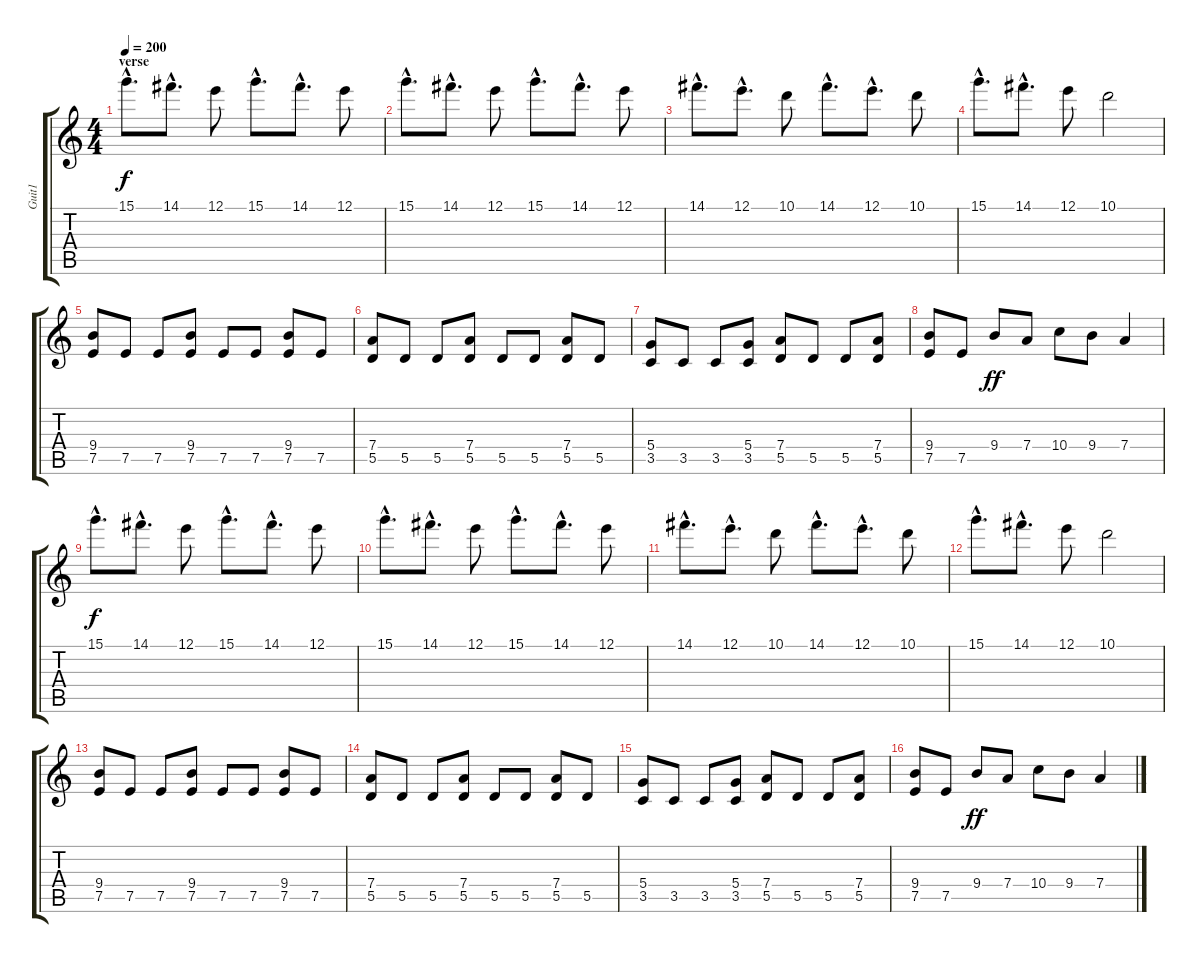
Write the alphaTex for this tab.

\track ("Guit1" "Guit1") {instrument acousticguitarnylon}
\staff {score tabs}
\tuning (E4 B3 G3 D3 A2 E2) {hide}
\ts (4 4)
\section ("" "verse")
\tempo 200
\clef g2
\ks c
15.1{hac}.8{d dy f} 14.1{hac}.8{d} 12.1.8 15.1{hac}.8{d} 14.1{hac}.8{d} 12.1.8 |
15.1{hac}.8{d} 14.1{hac}.8{d} 12.1.8 15.1{hac}.8{d} 14.1{hac}.8{d} 12.1.8 |
14.1{hac}.8{d} 12.1{hac}.8{d} 10.1.8 14.1{hac}.8{d} 12.1{hac}.8{d} 10.1.8 |
15.1{hac}.8{d} 14.1{hac}.8{d} 12.1.8 10.1.2 |
(9.4 7.5).8 7.5.8 7.5.8 (9.4 7.5).8 7.5.8 7.5.8 (9.4 7.5).8 7.5.8 |
(7.4 5.5).8 5.5.8 5.5.8 (7.4 5.5).8 5.5.8 5.5.8 (7.4 5.5).8 5.5.8 |
(5.4 3.5).8 3.5.8 3.5.8 (5.4 3.5).8 (7.4 5.5).8 5.5.8 5.5.8 (7.4 5.5).8 |
(9.4 7.5).8 7.5.8 9.4.8{dy ff} 7.4.8 10.4.8 9.4.8 7.4.4 |
15.1{hac}.8{d dy f} 14.1{hac}.8{d} 12.1.8 15.1{hac}.8{d} 14.1{hac}.8{d} 12.1.8 |
15.1{hac}.8{d} 14.1{hac}.8{d} 12.1.8 15.1{hac}.8{d} 14.1{hac}.8{d} 12.1.8 |
14.1{hac}.8{d} 12.1{hac}.8{d} 10.1.8 14.1{hac}.8{d} 12.1{hac}.8{d} 10.1.8 |
15.1{hac}.8{d} 14.1{hac}.8{d} 12.1.8 10.1.2 |
(9.4 7.5).8 7.5.8 7.5.8 (9.4 7.5).8 7.5.8 7.5.8 (9.4 7.5).8 7.5.8 |
(7.4 5.5).8 5.5.8 5.5.8 (7.4 5.5).8 5.5.8 5.5.8 (7.4 5.5).8 5.5.8 |
(5.4 3.5).8 3.5.8 3.5.8 (5.4 3.5).8 (7.4 5.5).8 5.5.8 5.5.8 (7.4 5.5).8 |
(9.4 7.5).8 7.5.8 9.4.8{dy ff} 7.4.8 10.4.8 9.4.8 7.4.4
